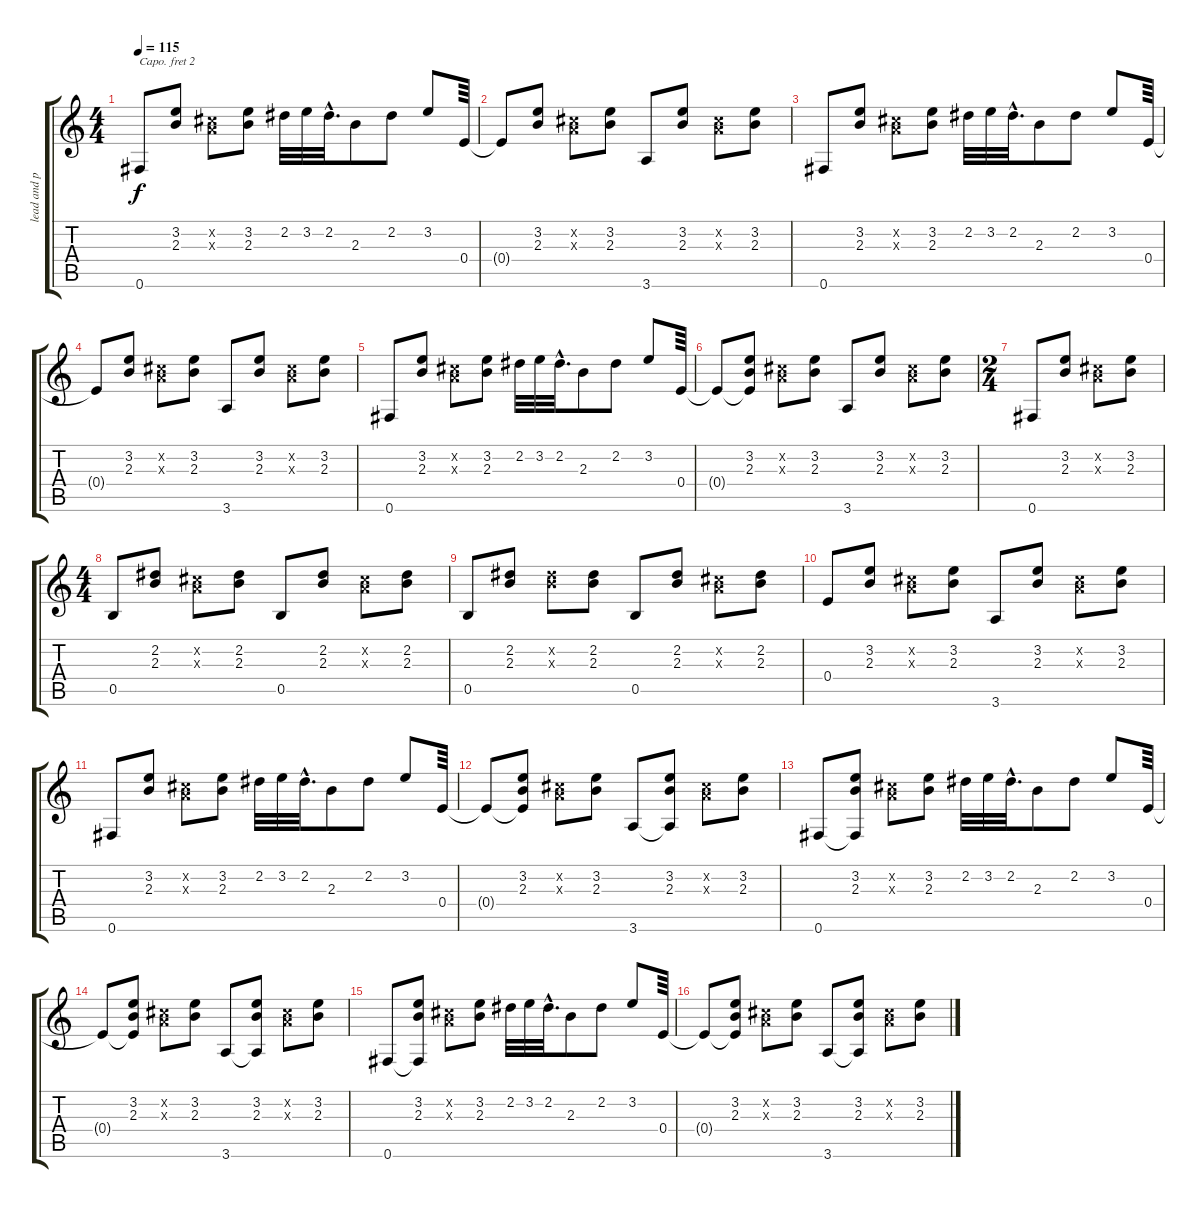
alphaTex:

\track ("lead and plugin" "lead and p") {instrument acousticguitarsteel}
\staff {score tabs}
\capo 2
\tuning (E4 B3 G3 D3 A2 E2) {hide}
\ts (4 4)
\tempo 115
\clef g2
\ks c
0.6.8{dy f} (3.2 2.3).8 (0.2{x} 0.3{x}).8 (3.2 2.3).8 2.2.32 3.2.32 2.2{hac}.32{d} 2.3.8 2.2.8 3.2.8 0.4.64 |
0.4{t}.8 (3.2 2.3).8 (0.2{x} 0.3{x}).8 (3.2 2.3).8 3.6.8 (3.2 2.3).8 (0.2{x} 0.3{x}).8 (3.2 2.3).8 |
0.6.8 (3.2 2.3).8 (0.2{x} 0.3{x}).8 (3.2 2.3).8 2.2.32 3.2.32 2.2{hac}.32{d} 2.3.8 2.2.8 3.2.8 0.4.64 |
0.4{t}.8 (3.2 2.3).8 (0.2{x} 0.3{x}).8 (3.2 2.3).8 3.6.8 (3.2 2.3).8 (0.2{x} 0.3{x}).8 (3.2 2.3).8 |
0.6.8 (3.2 2.3).8 (0.2{x} 0.3{x}).8 (3.2 2.3).8 2.2.32 3.2.32 2.2{hac}.32{d} 2.3.8 2.2.8 3.2.8 0.4.64 |
0.4{t}.8 (3.2 2.3 0.4{t}).8 (0.2{x} 0.3{x}).8 (3.2 2.3).8 3.6.8 (3.2 2.3).8 (0.2{x} 0.3{x}).8 (3.2 2.3).8 |
\ts (2 4)
0.6.8 (3.2 2.3).8 (0.2{x} 0.3{x}).8 (3.2 2.3).8 |
\ts (4 4)
0.5.8 (2.2 2.3).8 (0.2{x} 0.3{x}).8 (2.2 2.3).8 0.5.8 (2.2 2.3).8 (0.2{x} 0.3{x}).8 (2.2 2.3).8 |
0.5.8 (2.2 2.3).8 (2.2{x} 2.3{x}).8 (2.2 2.3).8 0.5.8 (2.2 2.3).8 (0.2{x} 0.3{x}).8 (2.2 2.3).8 |
0.4.8 (3.2 2.3).8 (0.2{x} 0.3{x}).8 (3.2 2.3).8 3.6.8 (3.2 2.3).8 (0.2{x} 0.3{x}).8 (3.2 2.3).8 |
0.6.8 (3.2 2.3).8 (0.2{x} 0.3{x}).8 (3.2 2.3).8 2.2.32 3.2.32 2.2{hac}.32{d} 2.3.8 2.2.8 3.2.8 0.4.64 |
0.4{t}.8 (3.2 2.3 0.4{t}).8 (0.2{x} 0.3{x}).8 (3.2 2.3).8 3.6.8 (3.2 2.3 3.6{t}).8 (0.2{x} 0.3{x}).8 (3.2 2.3).8 |
0.6.8 (3.2 2.3 0.6{t}).8 (0.2{x} 0.3{x}).8 (3.2 2.3).8 2.2.32 3.2.32 2.2{hac}.32{d} 2.3.8 2.2.8 3.2.8 0.4.64 |
0.4{t}.8 (3.2 2.3 0.4{t}).8 (0.2{x} 0.3{x}).8 (3.2 2.3).8 3.6.8 (3.2 2.3 3.6{t}).8 (0.2{x} 0.3{x}).8 (3.2 2.3).8 |
0.6.8 (3.2 2.3 0.6{t}).8 (0.2{x} 0.3{x}).8 (3.2 2.3).8 2.2.32 3.2.32 2.2{hac}.32{d} 2.3.8 2.2.8 3.2.8 0.4.64 |
0.4{t}.8 (3.2 2.3 0.4{t}).8 (0.2{x} 0.3{x}).8 (3.2 2.3).8 3.6.8 (3.2 2.3 3.6{t}).8 (0.2{x} 0.3{x}).8 (3.2 2.3).8
